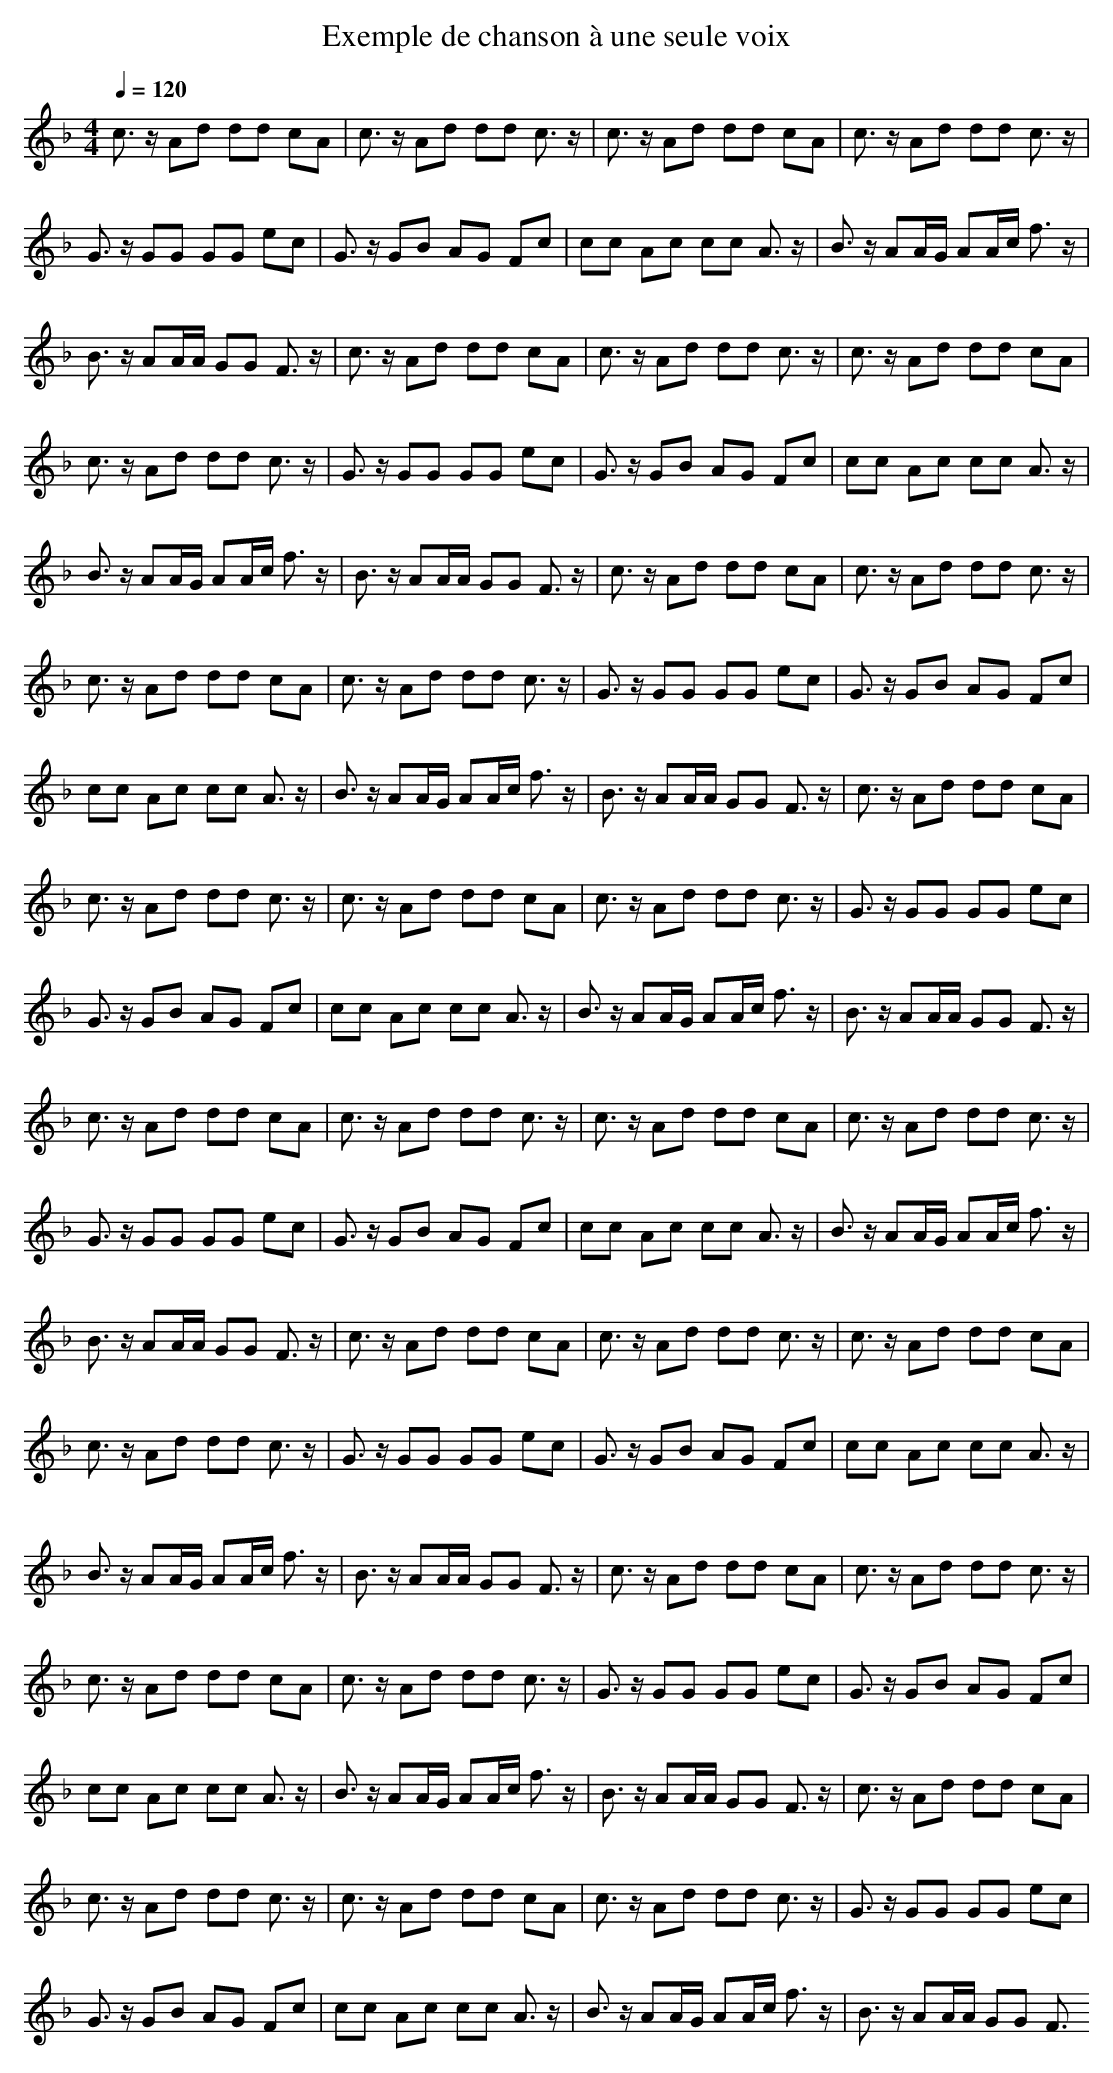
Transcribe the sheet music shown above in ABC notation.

X:1 %numéro de la chanson
T:Exemple de chanson à une seule voix %indication du titre
M: 4/4 %indication de la mesure, ici une mesure à 4 temps, une noire par temps
L: 1/8 %indication (facultative) de l'unité de durée, ici la croche
Q:1/4=120 %indication du tempo, ici 120 noires par minute
K:F %indication de la tonalité, ici fa majeur, avec un si bémol à la clef
V:1 %indication de la voix (facultatif pour un morceau à une seule voix
c3/2z/2 Ad dd cA|c3/2z/2 Ad dd c3/2z/2|c3/2z/2 Ad dd cA|c3/2z/2 Ad dd c3/2z/2|
G3/2z/2 GG GG ec|G3/2z/2 GB AG Fc|cc Ac cc A3/2z/2|B3/2z/2 AA/2G/2 AA/2c/2 f3/2z/2|
B3/2z/2 AA/2A/2 GG F3/2z/2|c3/2z/2 Ad dd cA|c3/2z/2 Ad dd c3/2z/2|c3/2z/2 Ad dd cA|
c3/2z/2 Ad dd c3/2z/2|G3/2z/2 GG GG ec|G3/2z/2 GB AG Fc|cc Ac cc A3/2z/2|
B3/2z/2 AA/2G/2 AA/2c/2 f3/2z/2|B3/2z/2 AA/2A/2 GG F3/2z/2|c3/2z/2 Ad dd cA|c3/2z/2 Ad dd c3/2z/2|
c3/2z/2 Ad dd cA|c3/2z/2 Ad dd c3/2z/2|G3/2z/2 GG GG ec|G3/2z/2 GB AG Fc|
cc Ac cc A3/2z/2|B3/2z/2 AA/2G/2 AA/2c/2 f3/2z/2|B3/2z/2 AA/2A/2 GG F3/2z/2|c3/2z/2 Ad dd cA|
c3/2z/2 Ad dd c3/2z/2|c3/2z/2 Ad dd cA|c3/2z/2 Ad dd c3/2z/2|G3/2z/2 GG GG ec|
G3/2z/2 GB AG Fc|cc Ac cc A3/2z/2|B3/2z/2 AA/2G/2 AA/2c/2 f3/2z/2|B3/2z/2 AA/2A/2 GG F3/2z/2|
c3/2z/2 Ad dd cA|c3/2z/2 Ad dd c3/2z/2|c3/2z/2 Ad dd cA|c3/2z/2 Ad dd c3/2z/2|
G3/2z/2 GG GG ec|G3/2z/2 GB AG Fc|cc Ac cc A3/2z/2|B3/2z/2 AA/2G/2 AA/2c/2 f3/2z/2|
B3/2z/2 AA/2A/2 GG F3/2z/2|c3/2z/2 Ad dd cA|c3/2z/2 Ad dd c3/2z/2|c3/2z/2 Ad dd cA|
c3/2z/2 Ad dd c3/2z/2|G3/2z/2 GG GG ec|G3/2z/2 GB AG Fc|cc Ac cc A3/2z/2|
B3/2z/2 AA/2G/2 AA/2c/2 f3/2z/2|B3/2z/2 AA/2A/2 GG F3/2z/2|c3/2z/2 Ad dd cA|c3/2z/2 Ad dd c3/2z/2|
c3/2z/2 Ad dd cA|c3/2z/2 Ad dd c3/2z/2|G3/2z/2 GG GG ec|G3/2z/2 GB AG Fc|
cc Ac cc A3/2z/2|B3/2z/2 AA/2G/2 AA/2c/2 f3/2z/2|B3/2z/2 AA/2A/2 GG F3/2z/2|c3/2z/2 Ad dd cA|
c3/2z/2 Ad dd c3/2z/2|c3/2z/2 Ad dd cA|c3/2z/2 Ad dd c3/2z/2|G3/2z/2 GG GG ec|
G3/2z/2 GB AG Fc|cc Ac cc A3/2z/2|B3/2z/2 AA/2G/2 AA/2c/2 f3/2z/2|B3/2z/2 AA/2A/2 GG F3/2
